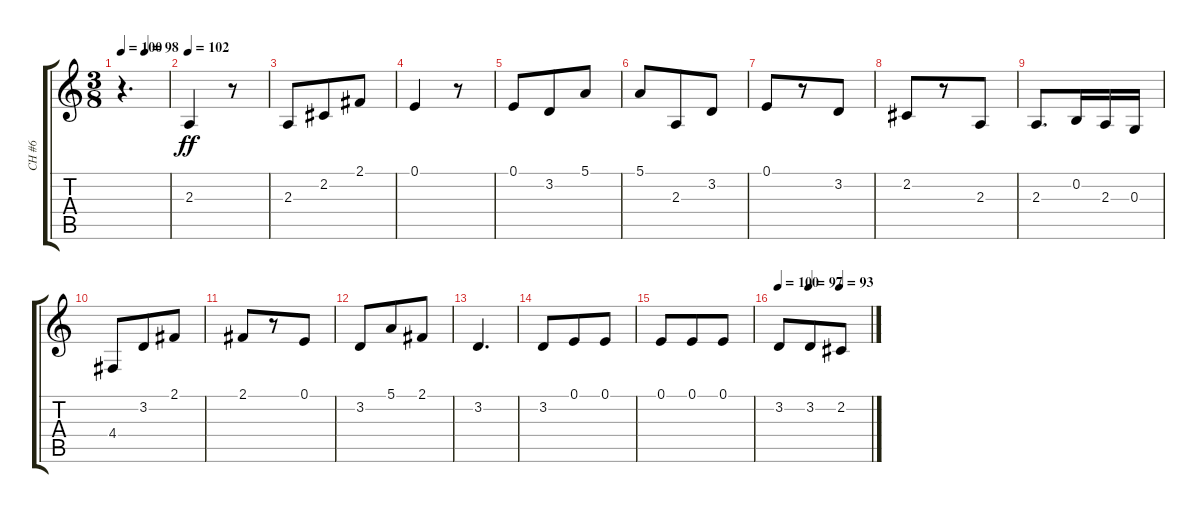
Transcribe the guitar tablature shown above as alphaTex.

\track ("CH #6" "CH #6") {instrument stringensemble1}
\staff {score tabs}
\tuning (E4 B3 G3 D3 A2 E2) {hide}
\ts (3 8)
\tempo 100
\tempo (98 0.5)
\clef g2
\ks c
r.4{d dy ff} |
\tempo 102
2.3.4 r.8 |
2.3.8 2.2.8 2.1.8 |
0.1.4 r.8 |
0.1.8 3.2.8 5.1.8 |
5.1.8 2.3.8 3.2.8 |
0.1.8 r.8 3.2.8 |
2.2.8 r.8 2.3.8 |
2.3.8{d} 0.2.16 2.3.16 0.3.16 |
4.4.8 3.2.8 2.1.8 |
2.1.8 r.8 0.1.8 |
3.2.8 5.1.8 2.1.8 |
3.2.4{d} |
3.2.8 0.1.8 0.1.8 |
0.1.8 0.1.8 0.1.8 |
\tempo 100
\tempo (97 0.3333333333333333)
\tempo (93 0.6666666666666666)
3.2.8 3.2.8 2.2.8
